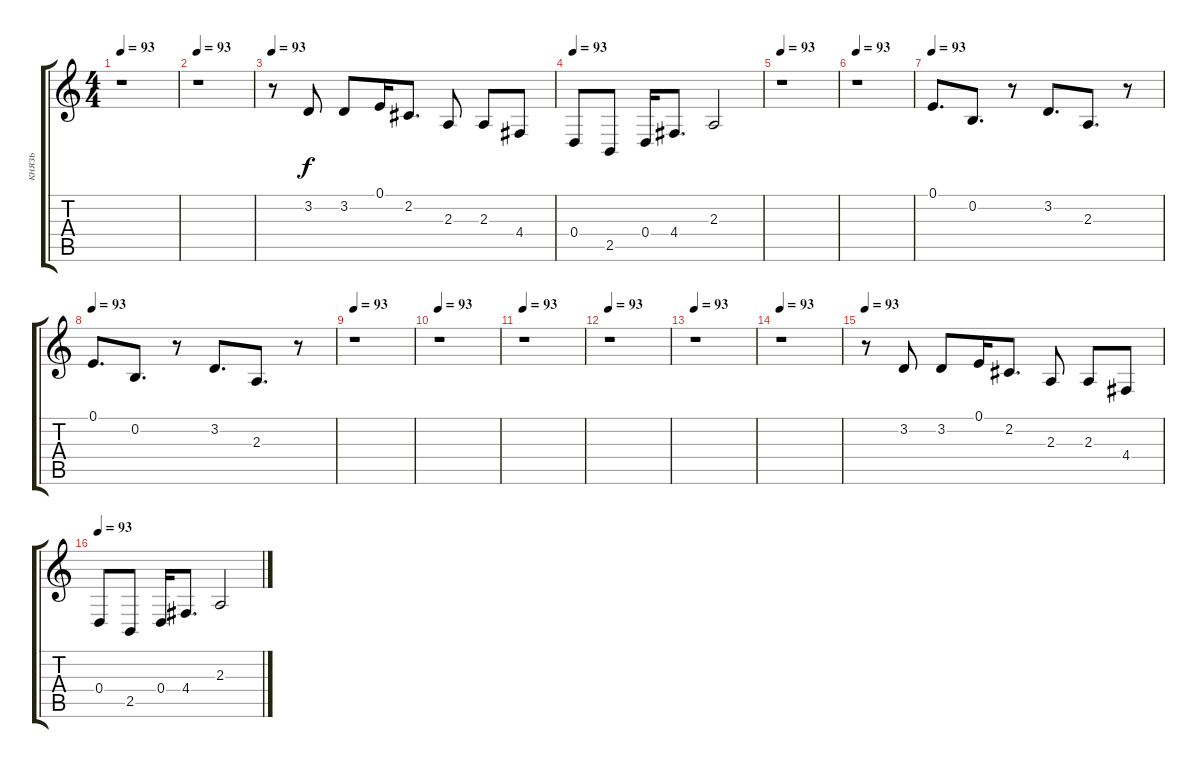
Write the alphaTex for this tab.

\track ("князь" "князь") {instrument sopranosax}
\staff {score tabs}
\tuning (E4 B3 G3 D3 A2 E2) {hide}
\ts (4 4)
\tempo 93
\clef g2
\ks c
r.1{dy f instrument sopranosax} |
\tempo 93
r.1 |
\tempo 93
r.8 3.2.8 3.2.8 0.1.16 2.2.8{d} 2.3.8 2.3.8 4.4.8 |
\tempo 93
0.4.8 2.5.8 0.4.16 4.4.8{d} 2.3.2 |
\tempo 93
r.1 |
\tempo 93
r.1 |
\tempo 93
0.1.8{d} 0.2.8{d} r.8 3.2.8{d} 2.3.8{d} r.8 |
\tempo 93
0.1.8{d} 0.2.8{d} r.8 3.2.8{d} 2.3.8{d} r.8 |
\tempo 93
r.1 |
\tempo 93
r.1 |
\tempo 93
r.1 |
\tempo 93
r.1 |
\tempo 93
r.1 |
\tempo 93
r.1 |
\tempo 93
r.8 3.2.8 3.2.8 0.1.16 2.2.8{d} 2.3.8 2.3.8 4.4.8 |
\tempo 93
0.4.8 2.5.8 0.4.16 4.4.8{d} 2.3.2
